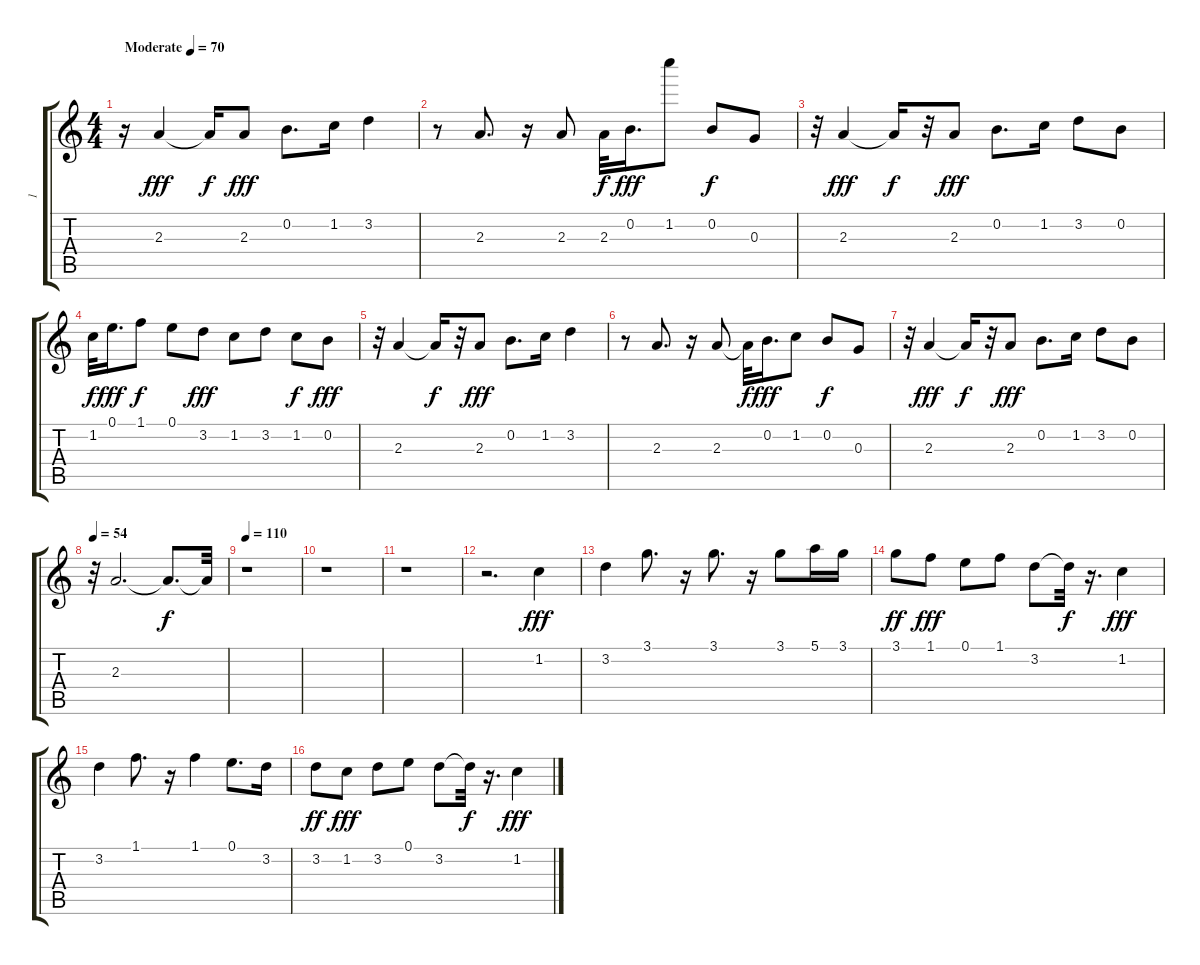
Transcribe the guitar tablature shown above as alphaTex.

\track ("1" "1") {instrument overdrivenguitar}
\staff {score tabs}
\tuning (E4 B3 G3 D3 A2 E2) {hide}
\ts (4 4)
\tempo (70 "Moderate")
\clef g2
\ks c
r.16{dy fff instrument overdrivenguitar} 2.3.4 2.3{t}.16{dy f} 2.3.8{dy fff} 0.2.8{d} 1.2.16 3.2.4 |
r.8 2.3.8{d} r.16 2.3.8 2.3.32{dy f} 0.2.16{d dy fff} 1.2.8{ot 15mb} 0.2.8{dy f} 0.3.8 |
r.32 2.3.4{dy fff} 2.3{t}.16{dy f} r.32 2.3.8{dy fff} 0.2.8{d} 1.2.16 3.2.8 0.2.8 |
1.2.32{dy f} 0.1.16{d dy fff} 1.1.8{dy f} 0.1.8 3.2.8{dy fff} 1.2.8 3.2.8 1.2.8{dy f} 0.2.8{dy fff} |
r.32 2.3.4 2.3{t}.16{dy f} r.32 2.3.8{dy fff} 0.2.8{d} 1.2.16 3.2.4 |
r.8 2.3.8{d} r.16 2.3.8 2.3{t}.32{dy f} 0.2.16{d dy fff} 1.2.8 0.2.8{dy f} 0.3.8 |
r.32 2.3.4{dy fff} 2.3{t}.16{dy f} r.32 2.3.8{dy fff} 0.2.8{d} 1.2.16 3.2.8 0.2.8 |
\tempo 54
r.32 2.3.2{d volume 13} 2.3{t}.8{d dy f} 2.3{t}.32 |
\tempo 110
r.1 |
r.1 |
r.1 |
r.2{d} 1.2.4{dy fff volume 12} |
3.2.4 3.1.8{d} r.16 3.1.8{d} r.16 3.1.8 5.1.16 3.1.16 |
3.1.8{dy ff} 1.1.8{dy fff} 0.1.8 1.1.8 3.2.8 3.2{t}.32{dy f} r.16{d} 1.2.4{dy fff} |
3.2.4 1.1.8{d} r.16 1.1.4 0.1.8{d} 3.2.16 |
3.2.8{dy ff} 1.2.8{dy fff} 3.2.8 0.1.8 3.2.8 3.2{t}.32{dy f} r.16{d} 1.2.4{dy fff}
